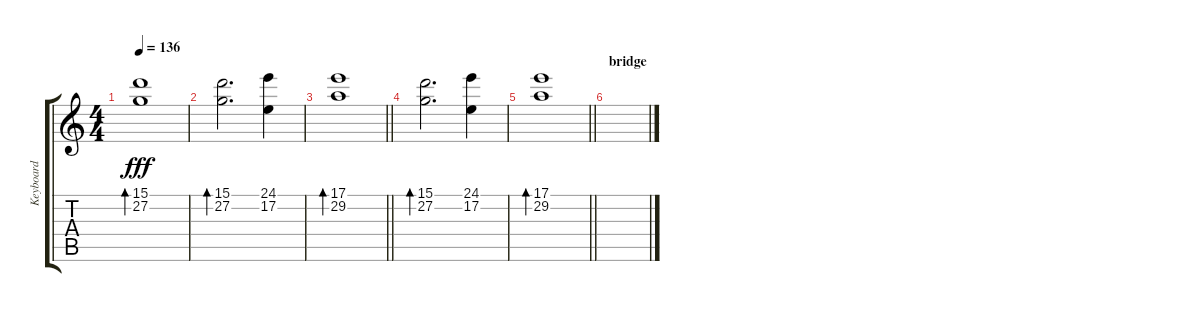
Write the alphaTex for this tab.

\track ("Keyboard" "Keyboard") {instrument electricgrandpiano}
\staff {score tabs}
\tuning (E4 B3 G3 D3 A2 E2) {hide}
\ts (4 4)
\tempo 136
\clef g2
\ks c
(15.1 27.2).1{bd 240 dy fff} |
(15.1 27.2).2{d bd 240} (24.1 17.2).4 |
\barLineRight lightlight
(17.1 29.2).1{bd 120} |
(15.1 27.2).2{d bd 240} (24.1 17.2).4 |
\barLineRight lightlight
(17.1 29.2).1{bd 120} |
\section ("" "bridge")
